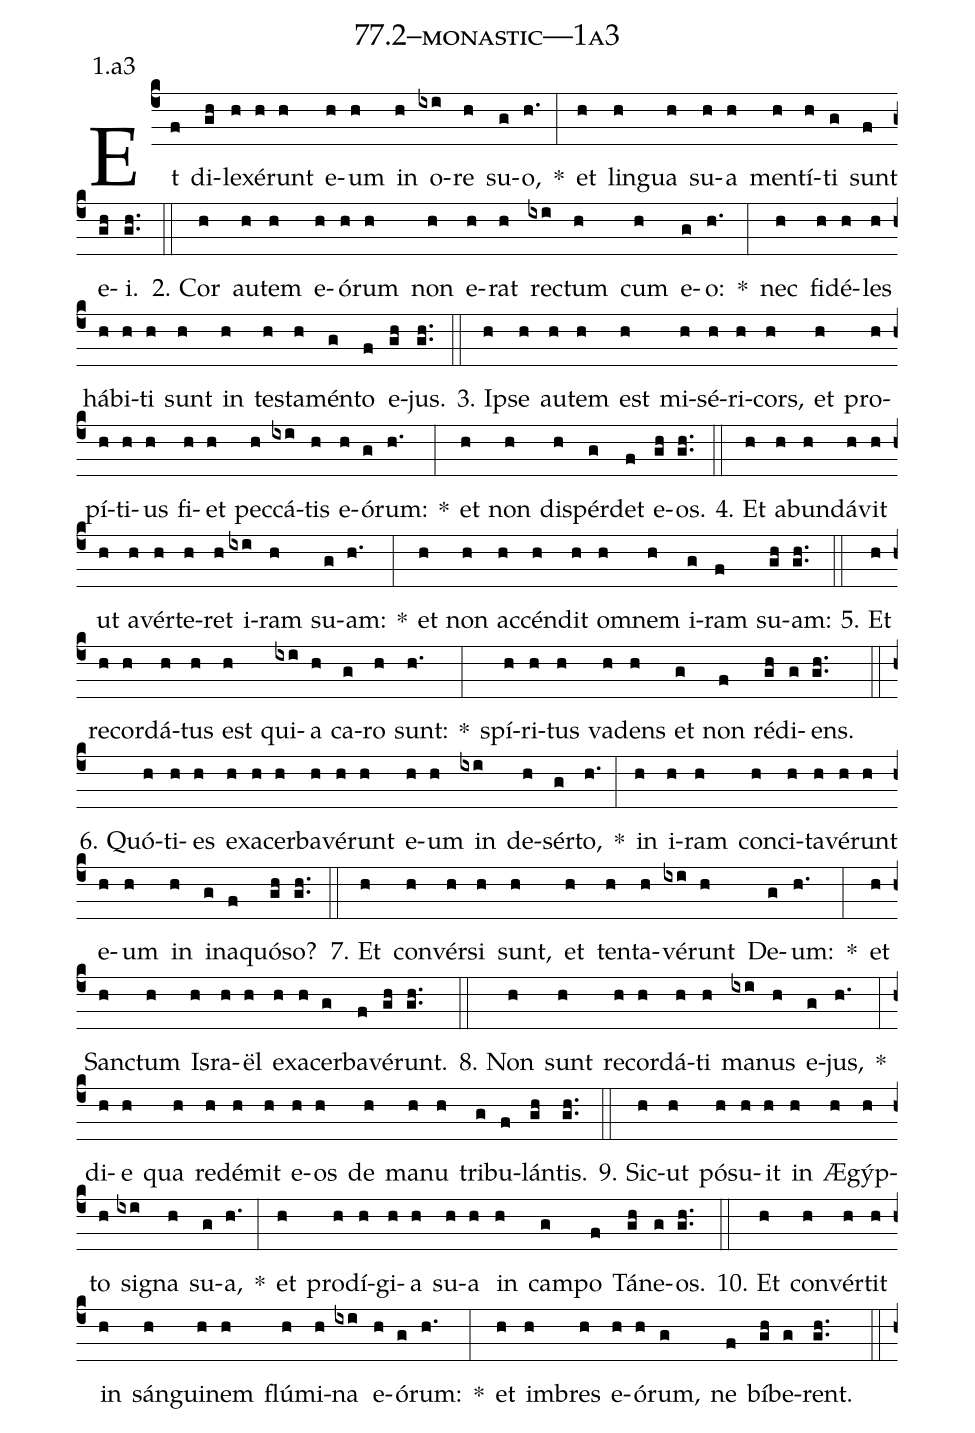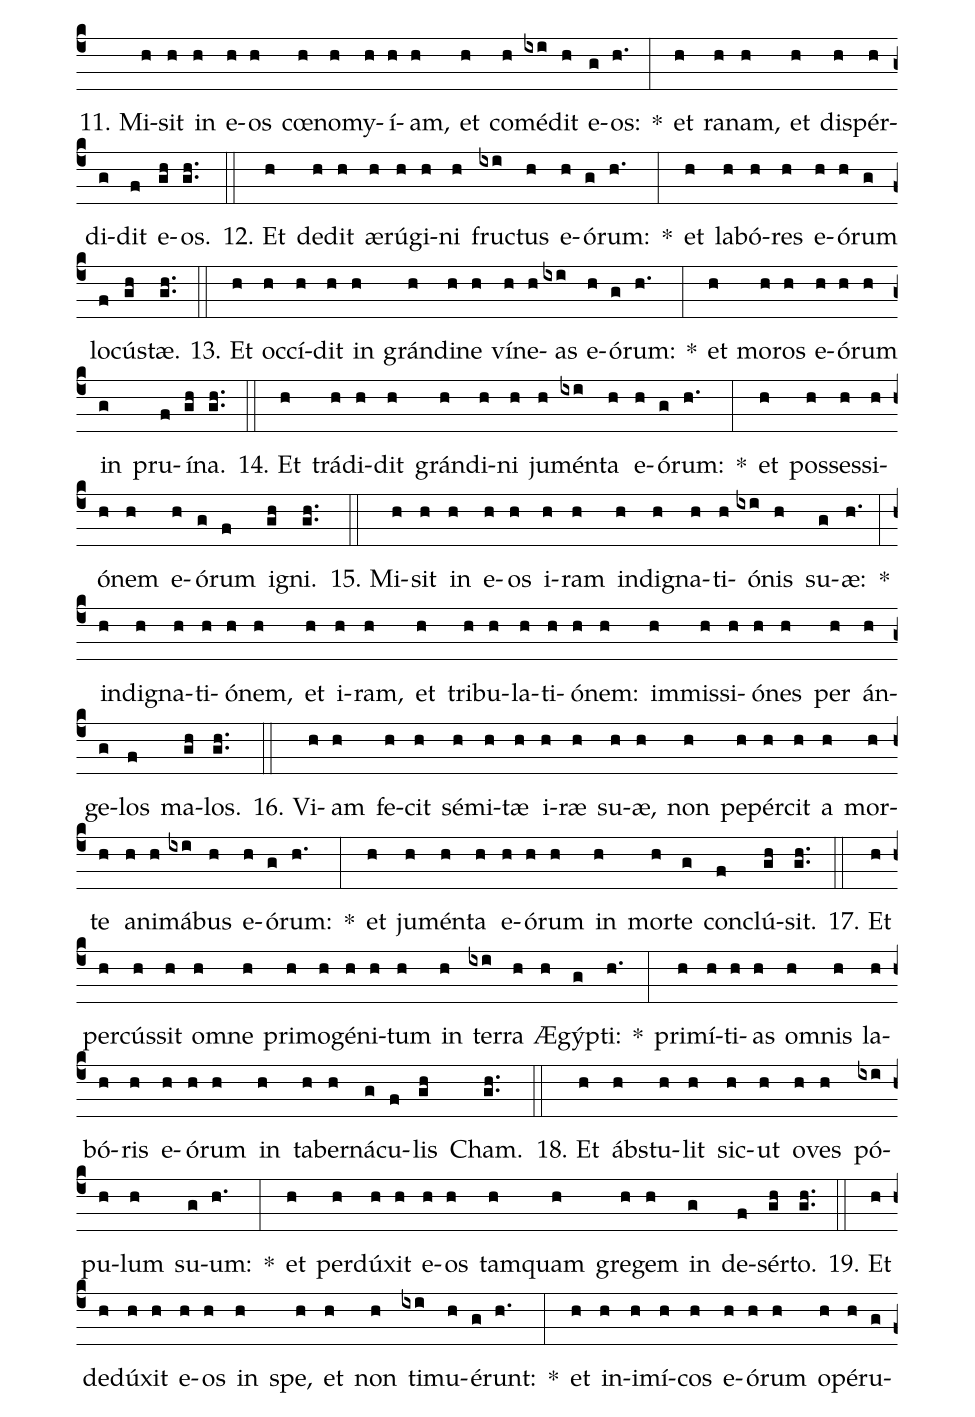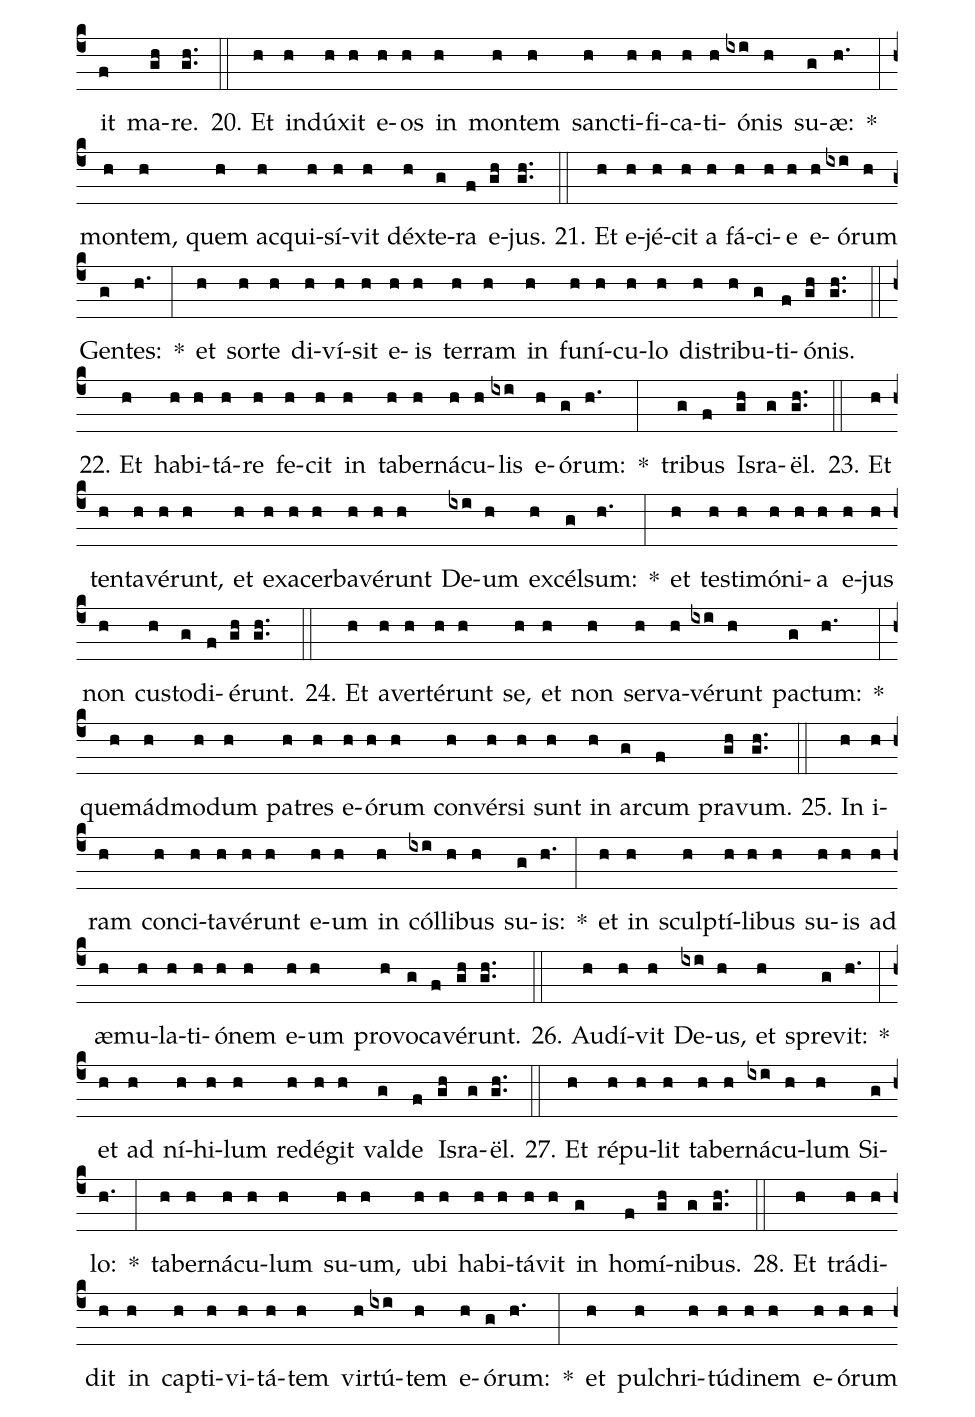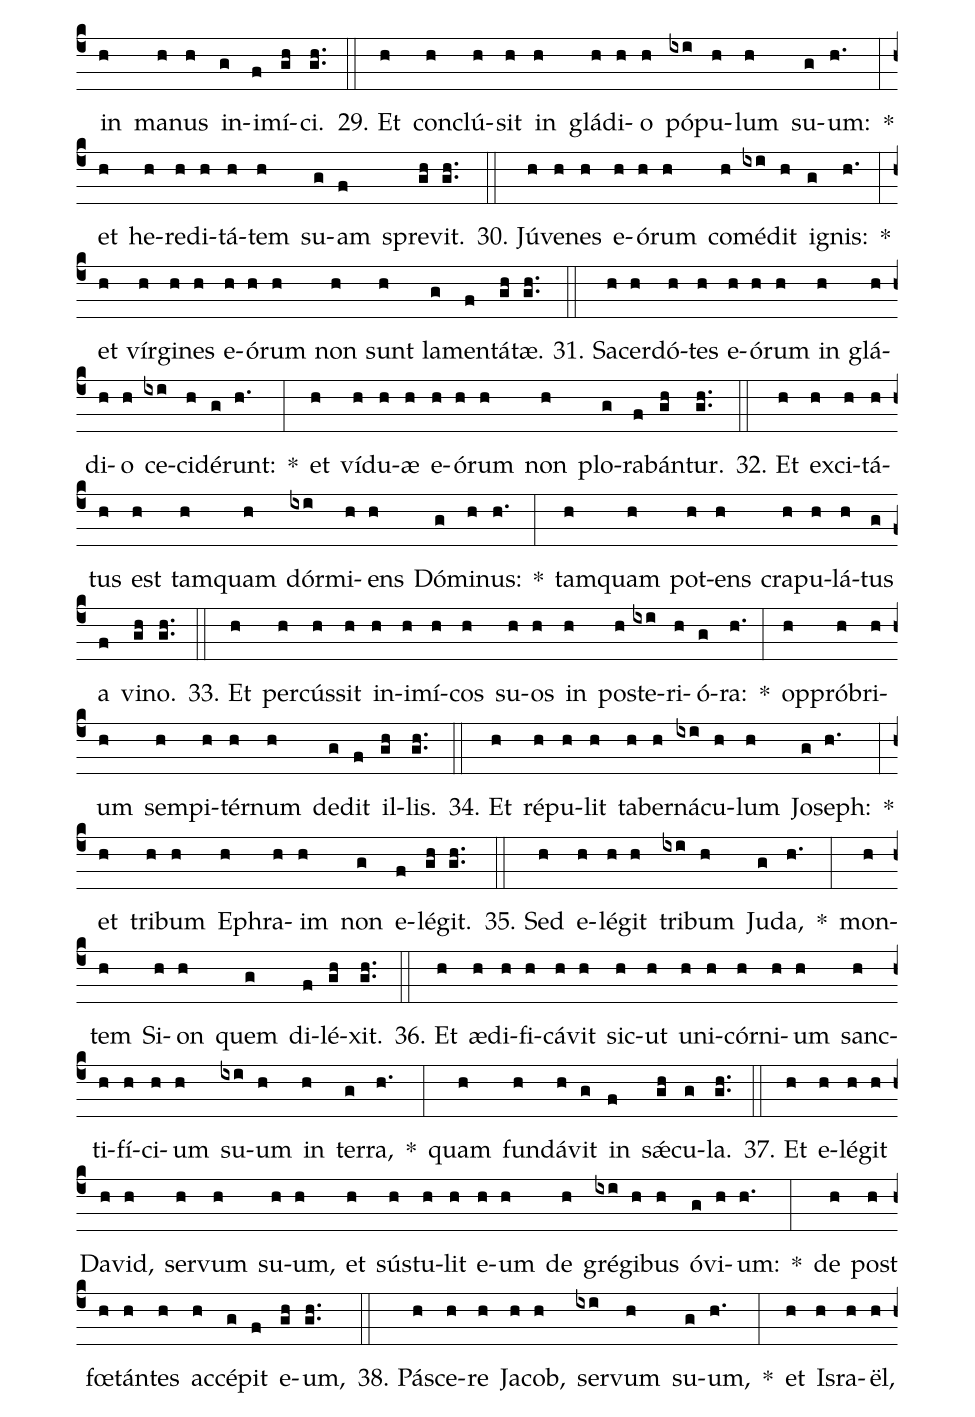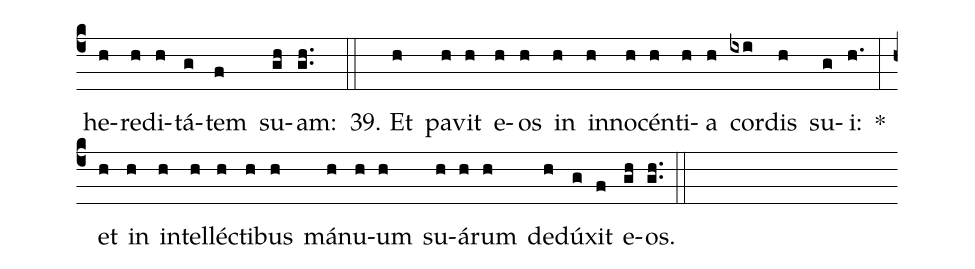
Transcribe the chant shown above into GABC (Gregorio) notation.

name: 77.2--monastic---1a3;
annotation: 1.a3;
%%
(c4)Et(f) di(gh)le(h)xé(h)runt(h) e(h)um(h) in(h) o(ixi)re(h) su(g)o,(h.) *(:) et(h) lin(h)gua(h) su(h)a(h) men(h)tí(h)ti(g) sunt(f) e(gh)i.(gh..) (::)
2. Cor(h) au(h)tem(h) e(h)ó(h)rum(h) non(h) e(h)rat(h) rec(ixi)tum(h) cum(h) e(g)o:(h.) *(:) nec(h) fi(h)dé(h)les(h) há(h)bi(h)ti(h) sunt(h) in(h) tes(h)ta(h)mén(g)to(f) e(gh)jus.(gh..) (::)
3. Ip(h)se(h) au(h)tem(h) est(h) mi(h)sé(h)ri(h)cors,(h) et(h) pro(h)pí(h)ti(h)us(h) fi(h)et(h) pec(h)cá(ixi)tis(h) e(h)ó(g)rum:(h.) *(:) et(h) non(h) dis(h)pér(g)det(f) e(gh)os.(gh..) (::)
4. Et(h) ab(h)un(h)dá(h)vit(h) ut(h) a(h)vér(h)te(h)ret(h) i(ixi)ram(h) su(g)am:(h.) *(:) et(h) non(h) ac(h)cén(h)dit(h) om(h)nem(h) i(g)ram(f) su(gh)am:(gh..) (::)
5. Et(h) re(h)cor(h)dá(h)tus(h) est(h) qui(ixi)a(h) ca(g)ro(h) sunt:(h.) *(:) spí(h)ri(h)tus(h) va(h)dens(h) et(g) non(f) réd(gh)i(g)ens.(gh..) (::)
6. Quó(h)ti(h)es(h) ex(h)a(h)cer(h)ba(h)vé(h)runt(h) e(h)um(h) in(ixi) de(h)sér(g)to,(h.) *(:) in(h) i(h)ram(h) con(h)ci(h)ta(h)vé(h)runt(h) e(h)um(h) in(h) in(g)a(f)quó(gh)so?(gh..) (::)
7. Et(h) con(h)vér(h)si(h) sunt,(h) et(h) ten(h)ta(h)vé(ixi)runt(h) De(g)um:(h.) *(:) et(h) Sanc(h)tum(h) Is(h)ra(h)ël(h) ex(h)a(h)cer(g)ba(f)vé(gh)runt.(gh..) (::)
8. Non(h) sunt(h) re(h)cor(h)dá(h)ti(h) ma(ixi)nus(h) e(g)jus,(h.) *(:) di(h)e(h) qua(h) red(h)é(h)mit(h) e(h)os(h) de(h) ma(h)nu(h) tri(g)bu(f)lán(gh)tis.(gh..) (::)
9. Sic(h)ut(h) pó(h)su(h)it(h) in(h) Æ(h)gýp(h)to(h) si(ixi)gna(h) su(g)a,(h.) *(:) et(h) prod(h)í(h)gi(h)a(h) su(h)a(h) in(h) cam(g)po(f) Tá(gh)ne(g)os.(gh..) (::)
10. Et(h) con(h)vér(h)tit(h) in(h) sán(h)gui(h)nem(h) flú(h)mi(h)na(ixi) e(h)ó(g)rum:(h.) *(:) et(h) im(h)bres(h) e(h)ó(h)rum,(g) ne(f) bí(gh)be(g)rent.(gh..) (::)
11. Mi(h)sit(h) in(h) e(h)os(h) cœ(h)no(h)my(h)í(h)am,(h) et(h) com(h)é(ixi)dit(h) e(g)os:(h.) *(:) et(h) ra(h)nam,(h) et(h) dis(h)pér(h)di(g)dit(f) e(gh)os.(gh..) (::)
12. Et(h) de(h)dit(h) æ(h)rú(h)gi(h)ni(h) fruc(ixi)tus(h) e(h)ó(g)rum:(h.) *(:) et(h) la(h)bó(h)res(h) e(h)ó(h)rum(g) lo(f)cús(gh)tæ.(gh..) (::)
13. Et(h) oc(h)cí(h)dit(h) in(h) grán(h)di(h)ne(h) ví(h)ne(h)as(ixi) e(h)ó(g)rum:(h.) *(:) et(h) mo(h)ros(h) e(h)ó(h)rum(h) in(g) pru(f)í(gh)na.(gh..) (::)
14. Et(h) trá(h)di(h)dit(h) grán(h)di(h)ni(h) ju(h)mén(ixi)ta(h) e(h)ó(g)rum:(h.) *(:) et(h) pos(h)ses(h)si(h)ó(h)nem(h) e(h)ó(g)rum(f) i(gh)gni.(gh..) (::)
15. Mi(h)sit(h) in(h) e(h)os(h) i(h)ram(h) in(h)di(h)gna(h)ti(h)ó(ixi)nis(h) su(g)æ:(h.) *(:) in(h)di(h)gna(h)ti(h)ó(h)nem,(h) et(h) i(h)ram,(h) et(h) tri(h)bu(h)la(h)ti(h)ó(h)nem:(h) im(h)mis(h)si(h)ó(h)nes(h) per(h) án(h)ge(g)los(f) ma(gh)los.(gh..) (::)
16. Vi(h)am(h) fe(h)cit(h) sé(h)mi(h)tæ(h) i(h)ræ(h) su(h)æ,(h) non(h) pe(h)pér(h)cit(h) a(h) mor(h)te(h) a(h)ni(h)má(ixi)bus(h) e(h)ó(g)rum:(h.) *(:) et(h) ju(h)mén(h)ta(h) e(h)ó(h)rum(h) in(h) mor(h)te(g) con(f)clú(gh)sit.(gh..) (::)
17. Et(h) per(h)cús(h)sit(h) om(h)ne(h) pri(h)mo(h)gé(h)ni(h)tum(h) in(h) ter(ixi)ra(h) Æ(h)gýp(g)ti:(h.) *(:) pri(h)mí(h)ti(h)as(h) om(h)nis(h) la(h)bó(h)ris(h) e(h)ó(h)rum(h) in(h) ta(h)ber(h)ná(g)cu(f)lis(gh) Cham.(gh..) (::)
18. Et(h) ábs(h)tu(h)lit(h) sic(h)ut(h) o(h)ves(h) pó(ixi)pu(h)lum(h) su(g)um:(h.) *(:) et(h) per(h)dú(h)xit(h) e(h)os(h) tam(h)quam(h) gre(h)gem(h) in(g) de(f)sér(gh)to.(gh..) (::)
19. Et(h) de(h)dú(h)xit(h) e(h)os(h) in(h) spe,(h) et(h) non(h) ti(ixi)mu(h)é(g)runt:(h.) *(:) et(h) in(h)i(h)mí(h)cos(h) e(h)ó(h)rum(h) o(h)pé(h)ru(g)it(f) ma(gh)re.(gh..) (::)
20. Et(h) in(h)dú(h)xit(h) e(h)os(h) in(h) mon(h)tem(h) sanc(h)ti(h)fi(h)ca(h)ti(h)ó(ixi)nis(h) su(g)æ:(h.) *(:) mon(h)tem,(h) quem(h) ac(h)qui(h)sí(h)vit(h) déx(h)te(g)ra(f) e(gh)jus.(gh..) (::)
21. Et(h) e(h)jé(h)cit(h) a(h) fá(h)ci(h)e(h) e(h)ó(ixi)rum(h) Gen(g)tes:(h.) *(:) et(h) sor(h)te(h) di(h)ví(h)sit(h) e(h)is(h) ter(h)ram(h) in(h) fu(h)ní(h)cu(h)lo(h) dis(h)tri(h)bu(g)ti(f)ó(gh)nis.(gh..) (::)
22. Et(h) ha(h)bi(h)tá(h)re(h) fe(h)cit(h) in(h) ta(h)ber(h)ná(h)cu(h)lis(ixi) e(h)ó(g)rum:(h.) *(:) tri(g)bus(f) Is(gh)ra(g)ël.(gh..) (::)
23. Et(h) ten(h)ta(h)vé(h)runt,(h) et(h) ex(h)a(h)cer(h)ba(h)vé(h)runt(h) De(ixi)um(h) ex(h)cél(g)sum:(h.) *(:) et(h) tes(h)ti(h)mó(h)ni(h)a(h) e(h)jus(h) non(h) cus(h)to(g)di(f)é(gh)runt.(gh..) (::)
24. Et(h) a(h)ver(h)té(h)runt(h) se,(h) et(h) non(h) ser(h)va(h)vé(ixi)runt(h) pac(g)tum:(h.) *(:) quem(h)ád(h)mo(h)dum(h) pa(h)tres(h) e(h)ó(h)rum(h) con(h)vér(h)si(h) sunt(h) in(h) ar(g)cum(f) pra(gh)vum.(gh..) (::)
25. In(h) i(h)ram(h) con(h)ci(h)ta(h)vé(h)runt(h) e(h)um(h) in(h) cól(ixi)li(h)bus(h) su(g)is:(h.) *(:) et(h) in(h) sculp(h)tí(h)li(h)bus(h) su(h)is(h) ad(h) æ(h)mu(h)la(h)ti(h)ó(h)nem(h) e(h)um(h) pro(h)vo(g)ca(f)vé(gh)runt.(gh..) (::)
26. Au(h)dí(h)vit(h) De(ixi)us,(h) et(h) spre(g)vit:(h.) *(:) et(h) ad(h) ní(h)hi(h)lum(h) red(h)é(h)git(h) val(g)de(f) Is(gh)ra(g)ël.(gh..) (::)
27. Et(h) ré(h)pu(h)lit(h) ta(h)ber(h)ná(ixi)cu(h)lum(h) Si(g)lo:(h.) *(:) ta(h)ber(h)ná(h)cu(h)lum(h) su(h)um,(h) u(h)bi(h) ha(h)bi(h)tá(h)vit(h) in(g) ho(f)mí(gh)ni(g)bus.(gh..) (::)
28. Et(h) trá(h)di(h)dit(h) in(h) cap(h)ti(h)vi(h)tá(h)tem(h) vir(h)tú(ixi)tem(h) e(h)ó(g)rum:(h.) *(:) et(h) pul(h)chri(h)tú(h)di(h)nem(h) e(h)ó(h)rum(h) in(h) ma(h)nus(h) in(g)i(f)mí(gh)ci.(gh..) (::)
29. Et(h) con(h)clú(h)sit(h) in(h) glá(h)di(h)o(h) pó(ixi)pu(h)lum(h) su(g)um:(h.) *(:) et(h) he(h)re(h)di(h)tá(h)tem(h) su(g)am(f) spre(gh)vit.(gh..) (::)
30. Jú(h)ve(h)nes(h) e(h)ó(h)rum(h) com(h)é(ixi)dit(h) i(g)gnis:(h.) *(:) et(h) vír(h)gi(h)nes(h) e(h)ó(h)rum(h) non(h) sunt(h) la(g)men(f)tá(gh)tæ.(gh..) (::)
31. Sa(h)cer(h)dó(h)tes(h) e(h)ó(h)rum(h) in(h) glá(h)di(h)o(h) ce(ixi)ci(h)dé(g)runt:(h.) *(:) et(h) ví(h)du(h)æ(h) e(h)ó(h)rum(h) non(h) plo(g)ra(f)bán(gh)tur.(gh..) (::)
32. Et(h) ex(h)ci(h)tá(h)tus(h) est(h) tam(h)quam(h) dór(ixi)mi(h)ens(h) Dó(g)mi(h)nus:(h.) *(:) tam(h)quam(h) pot(h)ens(h) cra(h)pu(h)lá(h)tus(g) a(f) vi(gh)no.(gh..) (::)
33. Et(h) per(h)cús(h)sit(h) in(h)i(h)mí(h)cos(h) su(h)os(h) in(h) post(h)e(ixi)ri(h)ó(g)ra:(h.) *(:) op(h)pró(h)bri(h)um(h) sem(h)pi(h)tér(h)num(h) de(g)dit(f) il(gh)lis.(gh..) (::)
34. Et(h) ré(h)pu(h)lit(h) ta(h)ber(h)ná(ixi)cu(h)lum(h) Jo(g)seph:(h.) *(:) et(h) tri(h)bum(h) E(h)phra(h)im(h) non(g) e(f)lé(gh)git.(gh..) (::)
35. Sed(h) e(h)lé(h)git(h) tri(ixi)bum(h) Ju(g)da,(h.) *(:) mon(h)tem(h) Si(h)on(h) quem(g) di(f)lé(gh)xit.(gh..) (::)
36. Et(h) æ(h)di(h)fi(h)cá(h)vit(h) sic(h)ut(h) u(h)ni(h)cór(h)ni(h)um(h) sanc(h)ti(h)fí(h)ci(h)um(h) su(ixi)um(h) in(h) ter(g)ra,(h.) *(:) quam(h) fun(h)dá(h)vit(g) in(f) sǽ(gh)cu(g)la.(gh..) (::)
37. Et(h) e(h)lé(h)git(h) Da(h)vid,(h) ser(h)vum(h) su(h)um,(h) et(h) sús(h)tu(h)lit(h) e(h)um(h) de(h) gré(ixi)gi(h)bus(h) ó(g)vi(h)um:(h.) *(:) de(h) post(h) fœ(h)tán(h)tes(h) ac(h)cé(g)pit(f) e(gh)um,(gh..) (::)
38. Pá(h)sce(h)re(h) Ja(h)cob,(h) ser(ixi)vum(h) su(g)um,(h.) *(:) et(h) Is(h)ra(h)ël,(h) he(h)re(h)di(h)tá(g)tem(f) su(gh)am:(gh..) (::)
39. Et(h) pa(h)vit(h) e(h)os(h) in(h) in(h)no(h)cén(h)ti(h)a(h) cor(ixi)dis(h) su(g)i:(h.) *(:) et(h) in(h) in(h)tel(h)léc(h)ti(h)bus(h) má(h)nu(h)um(h) su(h)á(h)rum(h) de(h)dú(g)xit(f) e(gh)os.(gh..) (::)
